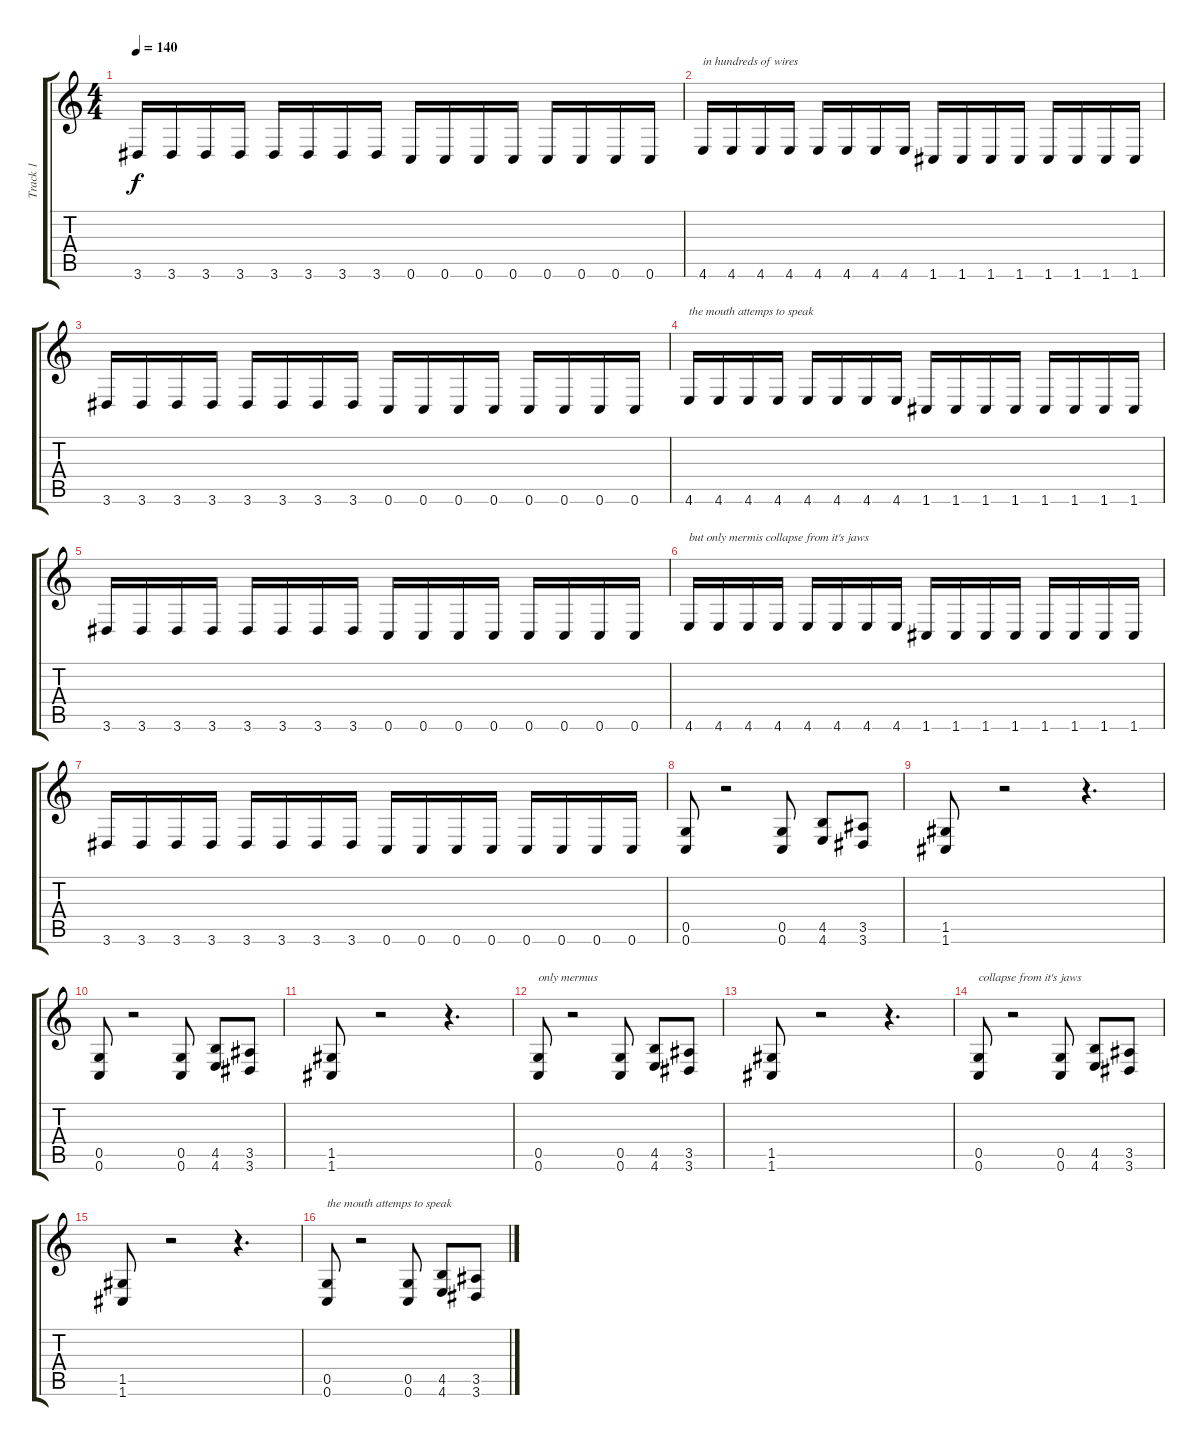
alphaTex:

\track ("Track 1" "Track 1") {instrument distortionguitar}
\staff {score tabs}
\tuning (D4 A3 F3 C3 G2 C2) {hide}
\ts (4 4)
\tempo 140
\clef g2
\ks c
3.6.16{dy f} 3.6.16 3.6.16 3.6.16 3.6.16 3.6.16 3.6.16 3.6.16 0.6.16 0.6.16 0.6.16 0.6.16 0.6.16 0.6.16 0.6.16 0.6.16 |
4.6.16{txt "in hundreds of wires"} 4.6.16 4.6.16 4.6.16 4.6.16 4.6.16 4.6.16 4.6.16 1.6.16 1.6.16 1.6.16 1.6.16 1.6.16 1.6.16 1.6.16 1.6.16 |
3.6.16 3.6.16 3.6.16 3.6.16 3.6.16 3.6.16 3.6.16 3.6.16 0.6.16 0.6.16 0.6.16 0.6.16 0.6.16 0.6.16 0.6.16 0.6.16 |
4.6.16{txt "the mouth attemps to speak"} 4.6.16 4.6.16 4.6.16 4.6.16 4.6.16 4.6.16 4.6.16 1.6.16 1.6.16 1.6.16 1.6.16 1.6.16 1.6.16 1.6.16 1.6.16 |
3.6.16 3.6.16 3.6.16 3.6.16 3.6.16 3.6.16 3.6.16 3.6.16 0.6.16 0.6.16 0.6.16 0.6.16 0.6.16 0.6.16 0.6.16 0.6.16 |
4.6.16{txt "but only mermis collapse from it's jaws"} 4.6.16 4.6.16 4.6.16 4.6.16 4.6.16 4.6.16 4.6.16 1.6.16 1.6.16 1.6.16 1.6.16 1.6.16 1.6.16 1.6.16 1.6.16 |
3.6.16 3.6.16 3.6.16 3.6.16 3.6.16 3.6.16 3.6.16 3.6.16 0.6.16 0.6.16 0.6.16 0.6.16 0.6.16 0.6.16 0.6.16 0.6.16 |
(0.5 0.6).8 r.2 (0.5 0.6).8 (4.5 4.6).8 (3.5 3.6).8 |
(1.5 1.6).8 r.2 r.4{d} |
(0.5 0.6).8 r.2 (0.5 0.6).8 (4.5 4.6).8 (3.5 3.6).8 |
(1.5 1.6).8 r.2 r.4{d} |
(0.5 0.6).8{txt "only mermus"} r.2 (0.5 0.6).8 (4.5 4.6).8 (3.5 3.6).8 |
(1.5 1.6).8 r.2 r.4{d} |
(0.5 0.6).8{txt "collapse from it's jaws"} r.2 (0.5 0.6).8 (4.5 4.6).8 (3.5 3.6).8 |
(1.5 1.6).8 r.2 r.4{d} |
(0.5 0.6).8{txt "the mouth attemps to speak"} r.2 (0.5 0.6).8 (4.5 4.6).8 (3.5 3.6).8
